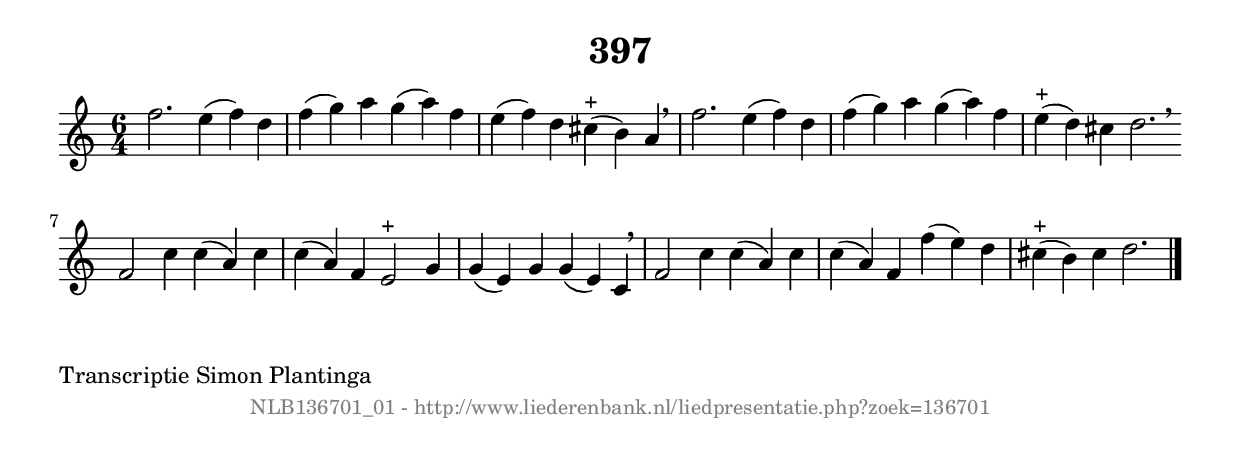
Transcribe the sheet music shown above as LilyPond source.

%
% produced by wce2krn 1.64 (7 June 2014)
%
\version"2.16"
#(append! paper-alist '(("long" . (cons (* 210 mm) (* 2000 mm)))))
#(set-default-paper-size "long")
sb = {\breathe}
mBreak = {\breathe }
bBreak = {\breathe }
x = {\once\override NoteHead #'style = #'cross }
gl=\glissando
itime={\override Staff.TimeSignature #'stencil = ##f }
ficta = {\once\set suggestAccidentals = ##t}
fine = {\once\override Score.RehearsalMark #'self-alignment-X = #1 \mark \markup {\italic{Fine}}}
dc = {\once\override Score.RehearsalMark #'self-alignment-X = #1 \mark \markup {\italic{D.C.}}}
dcf = {\once\override Score.RehearsalMark #'self-alignment-X = #1 \mark \markup {\italic{D.C. al Fine}}}
dcc = {\once\override Score.RehearsalMark #'self-alignment-X = #1 \mark \markup {\italic{D.C. al Coda}}}
ds = {\once\override Score.RehearsalMark #'self-alignment-X = #1 \mark \markup {\italic{D.S.}}}
dsf = {\once\override Score.RehearsalMark #'self-alignment-X = #1 \mark \markup {\italic{D.S. al Fine}}}
dsc = {\once\override Score.RehearsalMark #'self-alignment-X = #1 \mark \markup {\italic{D.S. al Coda}}}
pv = {\set Score.repeatCommands = #'((volta "1"))}
sv = {\set Score.repeatCommands = #'((volta "2"))}
tv = {\set Score.repeatCommands = #'((volta "3"))}
qv = {\set Score.repeatCommands = #'((volta "4"))}
xv = {\set Score.repeatCommands = #'((volta #f))}
\header{ tagline = ""
title = "397"
}
\score {{
\key d \dorian
\relative g'
{
\set melismaBusyProperties = #'()
\time 6/4
\tempo 4=120
\override Score.MetronomeMark #'transparent = ##t
\override Score.RehearsalMark #'break-visibility = #(vector #t #t #f)
f'2. e4( f4) d4 | f4( g4) a4 g4( a4) f4 | e4( f4) d4 cis4(^"+" b4) a4 \sb | f'2. e4( f4) d4 | f4( g4) a4 g4( a4) f4 | e4(^"+" d4) cis4 d2. \bar ":|:" \bBreak
f,2 c'4 c4( a4) c4 | c4( a4) f4 e2^"+" g4 | g4( e4) g4 g4( e4) c4 \sb | f2 c'4 c4( a4) c4 | c4( a4) f4 f'4( e4) d4 | cis4(^"+" b4) cis4 d2. \bar "|."
 }}
 \midi { }
 \layout {
            indent = 0.0\cm
}
}
\markup { \wordwrap-string #" 
Transcriptie Simon Plantinga
"}
\markup { \vspace #0 } \markup { \with-color #grey \fill-line { \center-column { \smaller "NLB136701_01 - http://www.liederenbank.nl/liedpresentatie.php?zoek=136701" } } }
